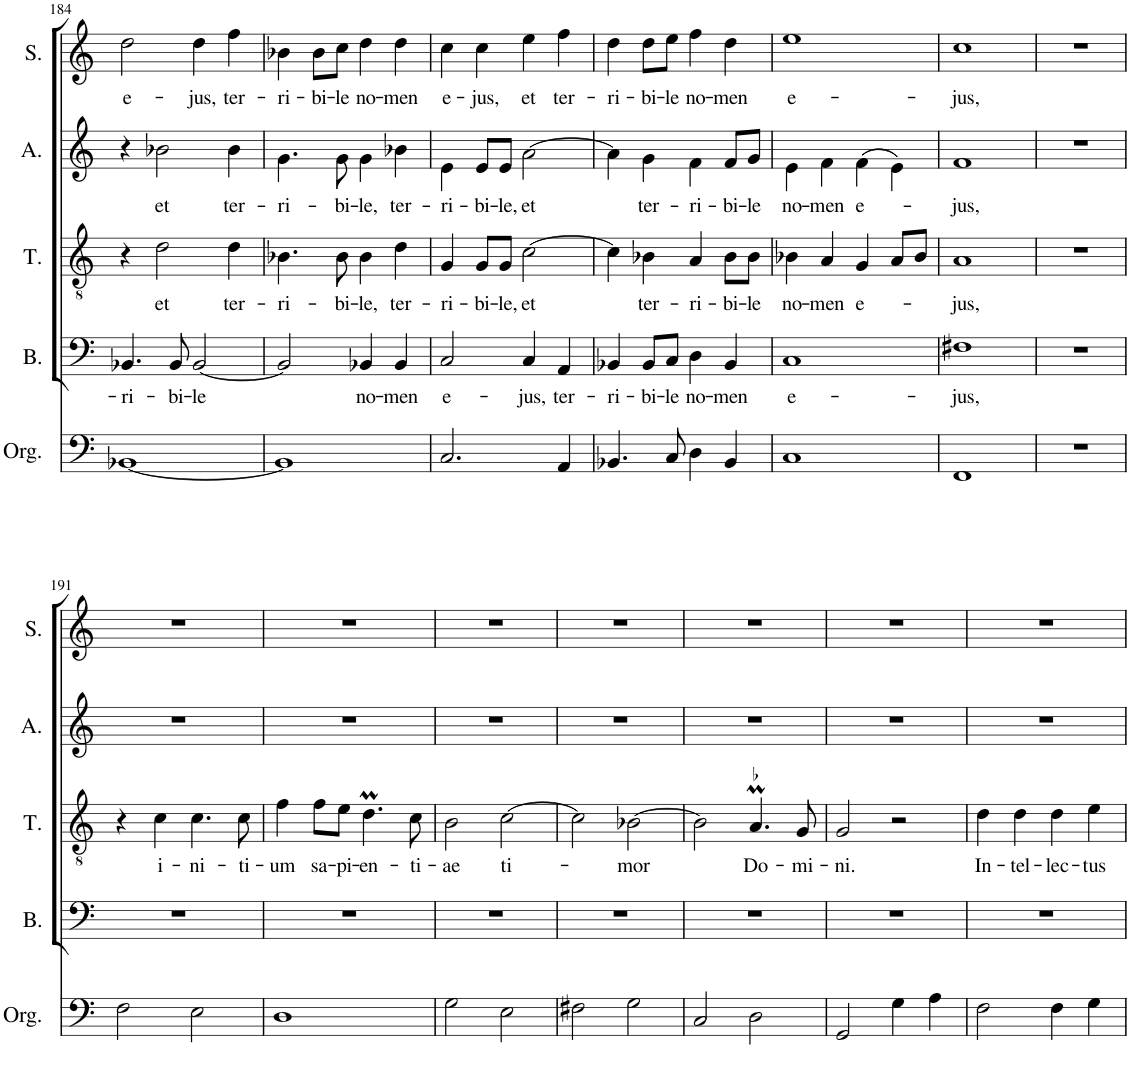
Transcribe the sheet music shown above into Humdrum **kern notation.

**kern	**kern	**text	**kern	**text	**kern	**text	**kern	**text
*part5	*part4	*part4	*part3	*part3	*part2	*part2	*part1	*part1
*staff5	*staff4	*staff4	*staff3	*staff3	*staff2	*staff2	*staff1	*staff1
*I"Orgue	*I"Basse	*	*I"Ténor	*	*I"Alto	*	*I"Soprano	*
*I'Org.	*I'B.	*	*I'T.	*	*I'A.	*	*I'S.	*
!!LO:PB:g=z
*clefF4	*clefF4	*	*clefGv2	*	*clefG2	*	*clefG2	*
*k[]	*k[]	*	*k[]	*	*k[]	*	*k[]	*
*M2/2	*M2/2	*	*M2/2	*	*M2/2	*	*M2/2	*
*met(c|)	*met(c|)	*	*met(c|)	*	*met(c|)	*	*met(c|)	*
=184	=184	=184	=184	=184	=184	=184	=184	=184
!	!	!LO:LY:b	!	!	!	!	!	!LO:LY:b
[1BB-X	4.BB-X/	-ri-	4r	.	4r	.	2dd\	e-
!	!	!	!	!LO:LY:b	!	!LO:LY:b	!	!
.	.	.	2d\	et	2b-X\	et	.	.
!	!	!LO:LY:b	!	!	!	!	!	!
.	8BB-/	-bi-	.	.	.	.	.	.
!	!	!LO:LY:b	!	!	!	!	!	!LO:LY:b
.	[2BB-/	-le	.	.	.	.	4dd\	-jus,
!	!	!	!	!LO:LY:b	!	!LO:LY:b	!	!LO:LY:b
.	.	.	4d\	ter-	4b-\	ter-	4ff\	ter-
=185	=185	=185	=185	=185	=185	=185	=185	=185
!	!	!	!	!LO:LY:b	!	!LO:LY:b	!	!LO:LY:b
1BB-]	2BB-/]	.	4.B-X\	-ri-	4.g\	-ri-	4b-X\	-ri-
!	!	!	!	!	!	!	!	!LO:LY:b
.	.	.	.	.	.	.	8b-\L	-bi-
!	!	!	!	!LO:LY:b	!	!LO:LY:b	!	!LO:LY:b
.	.	.	8B-\	-bi-	8g\	-bi-	8cc\J	-le
!	!	!LO:LY:b	!	!LO:LY:b	!	!LO:LY:b	!	!LO:LY:b
.	4BB-X/	no-	4B-\	-le,	4g\	-le,	4dd\	no-
!	!	!LO:LY:b	!	!LO:LY:b	!	!LO:LY:b	!	!LO:LY:b
.	4BB-/	-men	4d\	ter-	4b-X\	ter-	4dd\	-men
=186	=186	=186	=186	=186	=186	=186	=186	=186
!	!	!LO:LY:b	!	!LO:LY:b	!	!LO:LY:b	!	!LO:LY:b
2.C/	2C/	e-	4G/	-ri-	4e\	-ri-	4cc\	e-
!	!	!	!	!LO:LY:b	!	!LO:LY:b	!	!LO:LY:b
.	.	.	8G/L	-bi-	8e/L	-bi-	4cc\	-jus,
!	!	!	!	!LO:LY:b	!	!LO:LY:b	!	!
.	.	.	8G/J	-le,	8e/J	-le,	.	.
!	!	!LO:LY:b	!	!LO:LY:b	!	!LO:LY:b	!	!LO:LY:b
.	4C/	-jus,	[2c\	et	[2a\	et	4ee\	et
!	!	!LO:LY:b	!	!	!	!	!	!LO:LY:b
4AA/	4AA/	ter-	.	.	.	.	4ff\	ter-
=187	=187	=187	=187	=187	=187	=187	=187	=187
!	!	!LO:LY:b	!	!	!	!	!	!LO:LY:b
4.BB-X/	4BB-X/	-ri-	4c\]	.	4a\]	.	4dd\	-ri-
!	!	!LO:LY:b	!	!LO:LY:b	!	!LO:LY:b	!	!LO:LY:b
.	8BB-/L	-bi-	4B-X\	ter-	4g\	ter-	8dd\L	-bi-
!	!	!LO:LY:b	!	!	!	!	!	!LO:LY:b
8C/	8C/J	-le	.	.	.	.	8ee\J	-le
!	!	!LO:LY:b	!	!LO:LY:b	!	!LO:LY:b	!	!LO:LY:b
4D\	4D\	no-	4A/	-ri-	4f\	-ri-	4ff\	no-
!	!	!LO:LY:b	!	!LO:LY:b	!	!LO:LY:b	!	!LO:LY:b
4BB-/	4BB-/	-men	8B-\L	-bi-	8f/L	-bi-	4dd\	-men
!	!	!	!	!LO:LY:b	!	!LO:LY:b	!	!
.	.	.	8B-\J	-le	8g/J	-le	.	.
=188	=188	=188	=188	=188	=188	=188	=188	=188
!	!	!LO:LY:b	!	!LO:LY:b	!	!LO:LY:b	!	!LO:LY:b
1C	1C	e-	4B-X\	no-	4e\	no-	1ee	e-
!	!	!	!	!LO:LY:b	!	!LO:LY:b	!	!
.	.	.	4A/	-men	4f\	-men	.	.
!	!	!	!	!LO:LY:b	!	!LO:LY:b	!	!
.	.	.	4G/	e-	(4f\	e-	.	.
.	.	.	8A/L	.	4e\)	.	.	.
.	.	.	8B-/J	.	.	.	.	.
=189	=189	=189	=189	=189	=189	=189	=189	=189
!	!	!LO:LY:b	!	!LO:LY:b	!	!LO:LY:b	!	!LO:LY:b
1FF	1F#X	-jus,	1A	-jus,	1f	-jus,	1cc	-jus,
=190	=190	=190	=190	=190	=190	=190	=190	=190
1r	1r	.	1r	.	1r	.	1r	.
!!LO:LB:g=z
=191	=191	=191	=191	=191	=191	=191	=191	=191
2F\	1r	.	4r	.	1r	.	1r	.
!	!	!	!	!LO:LY:b	!	!	!	!
.	.	.	4c\	i-	.	.	.	.
!	!	!	!	!LO:LY:b	!	!	!	!
2E\	.	.	4.c\	-ni-	.	.	.	.
!	!	!	!	!LO:LY:b	!	!	!	!
.	.	.	8c\	-ti-	.	.	.	.
=192	=192	=192	=192	=192	=192	=192	=192	=192
!	!	!	!	!LO:LY:b	!	!	!	!
1D	1r	.	4f\	-um	1r	.	1r	.
!	!	!	!	!LO:LY:b	!	!	!	!
.	.	.	8f\L	sa-	.	.	.	.
!	!	!	!	!LO:LY:b	!	!	!	!
.	.	.	8e\J	-pi-	.	.	.	.
!	!	!	!	!LO:LY:b	!	!	!	!
.	.	.	4.dM\	-en-	.	.	.	.
!	!	!	!	!LO:LY:b	!	!	!	!
.	.	.	8c\	-ti-	.	.	.	.
=193	=193	=193	=193	=193	=193	=193	=193	=193
!	!	!	!	!LO:LY:b	!	!	!	!
2G\	1r	.	2B\	-ae	1r	.	1r	.
!	!	!	!	!LO:LY:b	!	!	!	!
2E\	.	.	[2c\	ti-	.	.	.	.
=194	=194	=194	=194	=194	=194	=194	=194	=194
2F#X\	1r	.	2c\]	.	1r	.	1r	.
!	!	!	!	!LO:LY:b	!	!	!	!
2G\	.	.	[2B-X\	-mor	.	.	.	.
=195	=195	=195	=195	=195	=195	=195	=195	=195
2C/	1r	.	2B-\]	.	1r	.	1r	.
!	!	!	!LO:MOR:acc=-	!LO:LY:b	!	!	!	!
2D\	.	.	4.Am/	Do-	.	.	.	.
!	!	!	!	!LO:LY:b	!	!	!	!
.	.	.	8G/	-mi-	.	.	.	.
=196	=196	=196	=196	=196	=196	=196	=196	=196
!	!	!	!	!LO:LY:b	!	!	!	!
2GG/	1r	.	2G/	-ni.	1r	.	1r	.
4G\	.	.	2r	.	.	.	.	.
4A\	.	.	.	.	.	.	.	.
=197	=197	=197	=197	=197	=197	=197	=197	=197
!	!	!	!	!LO:LY:b	!	!	!	!
2F\	1r	.	4d\	In-	1r	.	1r	.
!	!	!	!	!LO:LY:b	!	!	!	!
.	.	.	4d\	-tel-	.	.	.	.
!	!	!	!	!LO:LY:b	!	!	!	!
4F\	.	.	4d\	-lec-	.	.	.	.
!	!	!	!	!LO:LY:b	!	!	!	!
4G\	.	.	4e\	-tus	.	.	.	.
=	=	=	=	=	=	=	=	=
*-	*-	*-	*-	*-	*-	*-	*-	*-
